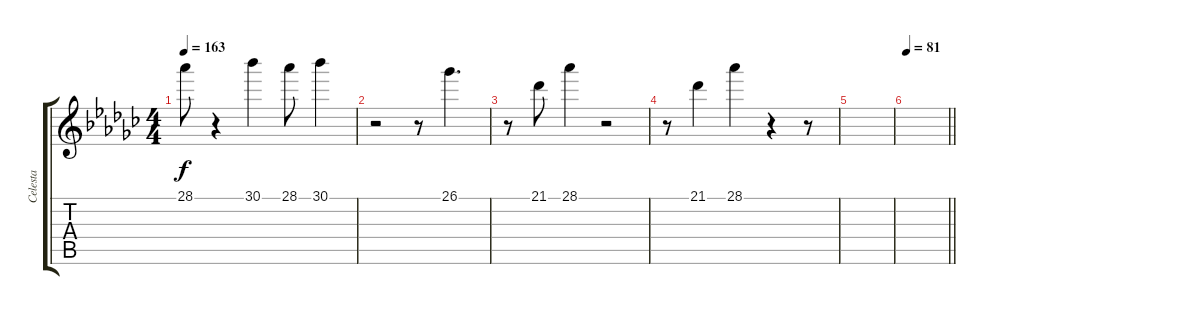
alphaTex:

\track ("Celesta" "Celesta") {instrument celesta}
\staff {score tabs}
\tuning (E4 B3 G3 D3 A2 E2) {hide}
\ts (4 4)
\tempo 163
\clef g2
\ks gb
28.1{t}.8{dy f} r.4 30.1.4 28.1.8 30.1.4 |
r.2 r.8 26.1.4{d} |
r.8 21.1.8 28.1.4 r.2 |
r.8 21.1.4 28.1.4 r.4 r.8 |
|
\tempo 81
\barLineRight lightlight
